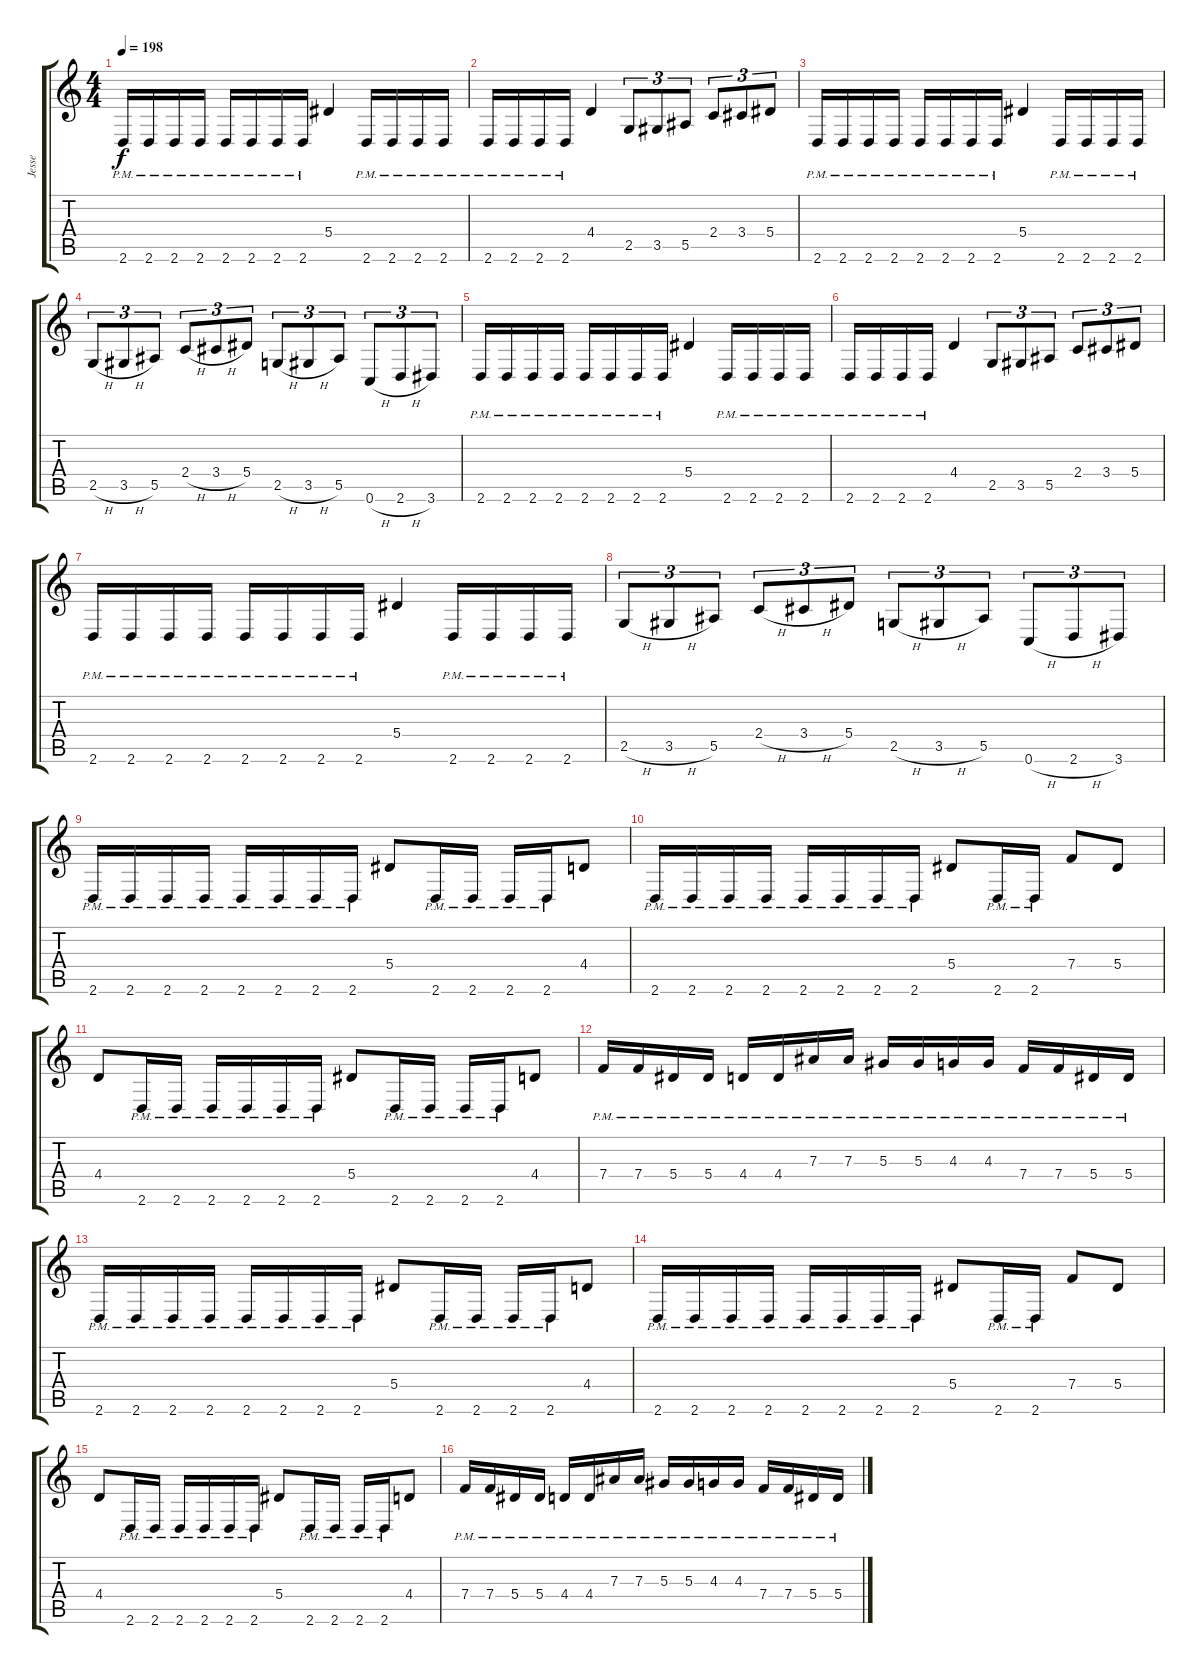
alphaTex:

\track ("Jesse" "Jesse") {instrument distortionguitar}
\staff {score tabs}
\tuning (C4 G3 Eb3 Bb2 F2 C2) {hide}
\ts (4 4)
\tempo 198
\clef g2
\ks c
2.6{pm}.16{dy f} 2.6{pm}.16 2.6{pm}.16 2.6{pm}.16 2.6{pm}.16 2.6{pm}.16 2.6{pm}.16 2.6{pm}.16 5.4.4 2.6{pm}.16 2.6{pm}.16 2.6{pm}.16 2.6{pm}.16 |
2.6{pm}.16 2.6{pm}.16 2.6{pm}.16 2.6{pm}.16 4.4.4 2.5.8{tu (3 2)} 3.5.8{tu (3 2)} 5.5.8{tu (3 2)} 2.4.8{tu (3 2)} 3.4.8{tu (3 2)} 5.4.8{tu (3 2)} |
2.6{pm}.16 2.6{pm}.16 2.6{pm}.16 2.6{pm}.16 2.6{pm}.16 2.6{pm}.16 2.6{pm}.16 2.6{pm}.16 5.4.4 2.6{pm}.16 2.6{pm}.16 2.6{pm}.16 2.6{pm}.16 |
2.5{h}.8{tu (3 2)} 3.5{h}.8{tu (3 2)} 5.5.8{tu (3 2)} 2.4{h}.8{tu (3 2)} 3.4{h}.8{tu (3 2)} 5.4.8{tu (3 2)} 2.5{h}.8{tu (3 2)} 3.5{h}.8{tu (3 2)} 5.5.8{tu (3 2)} 0.6{h}.8{tu (3 2)} 2.6{h}.8{tu (3 2)} 3.6.8{tu (3 2)} |
2.6{pm}.16 2.6{pm}.16 2.6{pm}.16 2.6{pm}.16 2.6{pm}.16 2.6{pm}.16 2.6{pm}.16 2.6{pm}.16 5.4.4 2.6{pm}.16 2.6{pm}.16 2.6{pm}.16 2.6{pm}.16 |
2.6{pm}.16 2.6{pm}.16 2.6{pm}.16 2.6{pm}.16 4.4.4 2.5.8{tu (3 2)} 3.5.8{tu (3 2)} 5.5.8{tu (3 2)} 2.4.8{tu (3 2)} 3.4.8{tu (3 2)} 5.4.8{tu (3 2)} |
2.6{pm}.16 2.6{pm}.16 2.6{pm}.16 2.6{pm}.16 2.6{pm}.16 2.6{pm}.16 2.6{pm}.16 2.6{pm}.16 5.4.4 2.6{pm}.16 2.6{pm}.16 2.6{pm}.16 2.6{pm}.16 |
2.5{h}.8{tu (3 2)} 3.5{h}.8{tu (3 2)} 5.5.8{tu (3 2)} 2.4{h}.8{tu (3 2)} 3.4{h}.8{tu (3 2)} 5.4.8{tu (3 2)} 2.5{h}.8{tu (3 2)} 3.5{h}.8{tu (3 2)} 5.5.8{tu (3 2)} 0.6{h}.8{tu (3 2)} 2.6{h}.8{tu (3 2)} 3.6.8{tu (3 2)} |
2.6{pm}.16 2.6{pm}.16 2.6{pm}.16 2.6{pm}.16 2.6{pm}.16 2.6{pm}.16 2.6{pm}.16 2.6{pm}.16 5.4.8 2.6{pm}.16 2.6{pm}.16 2.6{pm}.16 2.6{pm}.16 4.4.8 |
2.6{pm}.16 2.6{pm}.16 2.6{pm}.16 2.6{pm}.16 2.6{pm}.16 2.6{pm}.16 2.6{pm}.16 2.6{pm}.16 5.4.8 2.6{pm}.16 2.6{pm}.16 7.4.8 5.4.8 |
4.4.8 2.6{pm}.16 2.6{pm}.16 2.6{pm}.16 2.6{pm}.16 2.6{pm}.16 2.6{pm}.16 5.4.8 2.6{pm}.16 2.6{pm}.16 2.6{pm}.16 2.6{pm}.16 4.4.8 |
7.4{pm}.16 7.4{pm}.16 5.4{pm}.16 5.4{pm}.16 4.4{pm}.16 4.4{pm}.16 7.3{pm}.16 7.3{pm}.16 5.3{pm}.16 5.3{pm}.16 4.3{pm}.16 4.3{pm}.16 7.4{pm}.16 7.4{pm}.16 5.4{pm}.16 5.4{pm}.16 |
2.6{pm}.16 2.6{pm}.16 2.6{pm}.16 2.6{pm}.16 2.6{pm}.16 2.6{pm}.16 2.6{pm}.16 2.6{pm}.16 5.4.8 2.6{pm}.16 2.6{pm}.16 2.6{pm}.16 2.6{pm}.16 4.4.8 |
2.6{pm}.16 2.6{pm}.16 2.6{pm}.16 2.6{pm}.16 2.6{pm}.16 2.6{pm}.16 2.6{pm}.16 2.6{pm}.16 5.4.8 2.6{pm}.16 2.6{pm}.16 7.4.8 5.4.8 |
4.4.8 2.6{pm}.16 2.6{pm}.16 2.6{pm}.16 2.6{pm}.16 2.6{pm}.16 2.6{pm}.16 5.4.8 2.6{pm}.16 2.6{pm}.16 2.6{pm}.16 2.6{pm}.16 4.4.8 |
7.4{pm}.16 7.4{pm}.16 5.4{pm}.16 5.4{pm}.16 4.4{pm}.16 4.4{pm}.16 7.3{pm}.16 7.3{pm}.16 5.3{pm}.16 5.3{pm}.16 4.3{pm}.16 4.3{pm}.16 7.4{pm}.16 7.4{pm}.16 5.4{pm}.16 5.4{pm}.16
